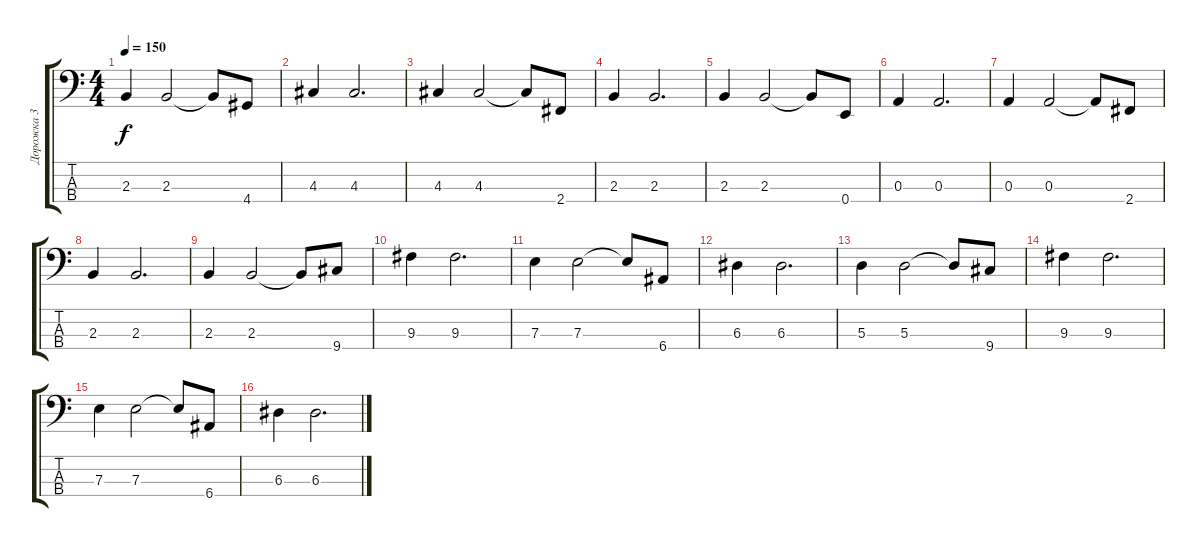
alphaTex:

\track ("Дорожка 3" "Дорожка 3") {instrument electricbassfinger}
\staff {score tabs}
\tuning (G2 D2 A1 E1) {hide}
\ts (4 4)
\tempo 150
\clef f4
\ks c
2.3.4{dy f} 2.3.2 2.3{t}.8 4.4.8 |
4.3.4 4.3.2{d} |
4.3.4 4.3.2 4.3{t}.8 2.4.8 |
2.3.4 2.3.2{d} |
2.3.4 2.3.2 2.3{t}.8 0.4.8 |
0.3.4 0.3.2{d} |
0.3.4 0.3.2 0.3{t}.8 2.4.8 |
2.3.4 2.3.2{d} |
2.3.4 2.3.2 2.3{t}.8 9.4.8 |
9.3.4 9.3.2{d} |
7.3.4 7.3.2 7.3{t}.8 6.4.8 |
6.3.4 6.3.2{d} |
5.3.4 5.3.2 5.3{t}.8 9.4.8 |
9.3.4 9.3.2{d} |
7.3.4 7.3.2 7.3{t}.8 6.4.8 |
6.3.4 6.3.2{d}
